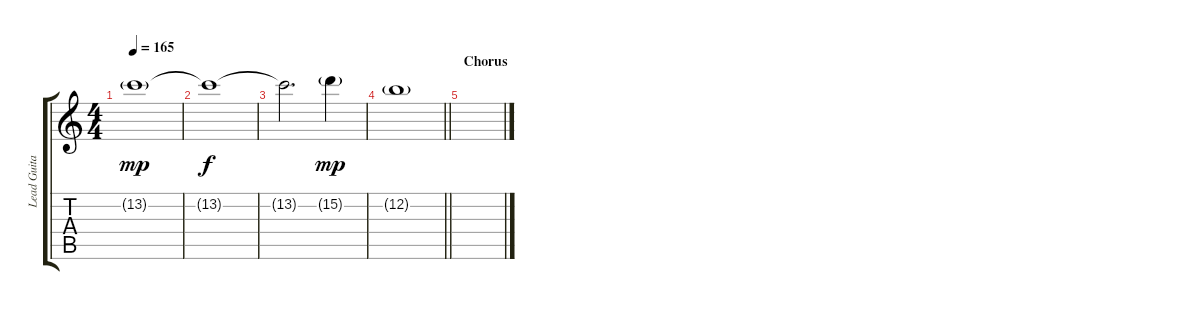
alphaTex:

\track ("Lead Guitar 2" "Lead Guita") {instrument distortionguitar}
\staff {score tabs}
\tuning (E4 B3 G3 D3 A2 D2) {hide}
\ts (4 4)
\tempo 165
\clef g2
\ks c
13.2{g}.1{dy mp} |
13.2{t}.1{dy f} |
13.2{t}.2{d} 15.2{g}.4{dy mp} |
\barLineRight lightlight
12.2{g}.1 |
\section ("" "Chorus")
